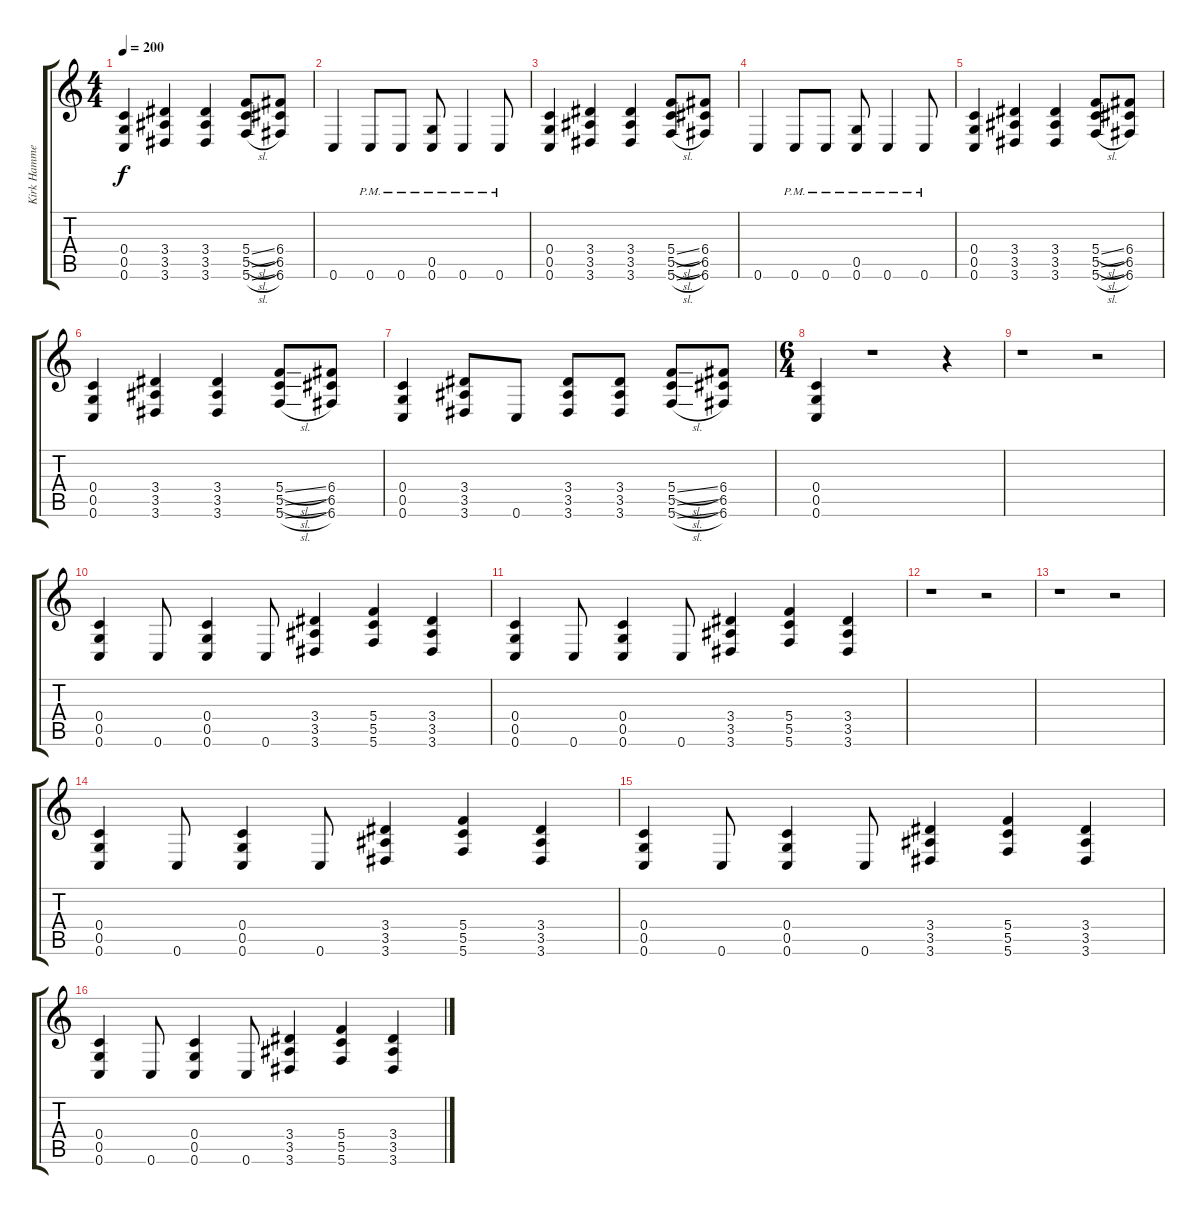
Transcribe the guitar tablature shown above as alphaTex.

\track ("Kirk Hammet" "Kirk Hamme") {instrument distortionguitar}
\staff {score tabs}
\tuning (D4 A3 F3 C3 G2 C2) {hide}
\ts (4 4)
\tempo 200
\clef g2
\ks c
(0.4 0.5 0.6).4{dy f} (3.4 3.5 3.6).4 (3.4 3.5 3.6).4 (5.4{sl} 5.5{sl} 5.6{sl}).8 (6.4 6.5 6.6).8 |
0.6.4 0.6{pm}.8 0.6{pm}.8 (0.5{pm} 0.6).8 0.6{pm}.4 0.6{pm}.8 |
(0.4 0.5 0.6).4 (3.4 3.5 3.6).4 (3.4 3.5 3.6).4 (5.4{sl} 5.5{sl} 5.6{sl}).8 (6.4 6.5 6.6).8 |
0.6.4 0.6{pm}.8 0.6{pm}.8 (0.5{pm} 0.6).8 0.6{pm}.4 0.6{pm}.8 |
(0.4 0.5 0.6).4 (3.4 3.5 3.6).4 (3.4 3.5 3.6).4 (5.4{sl} 5.5{sl} 5.6{sl}).8 (6.4 6.5 6.6).8 |
(0.4 0.5 0.6).4 (3.4 3.5 3.6).4 (3.4 3.5 3.6).4 (5.4{sl} 5.5{sl} 5.6{sl}).8 (6.4 6.5 6.6).8 |
(0.4 0.5 0.6).4 (3.4 3.5 3.6).8 0.6.8 (3.4 3.5 3.6).8 (3.4 3.5 3.6).8 (5.4{sl} 5.5{sl} 5.6{sl}).8 (6.4 6.5 6.6).8 |
\ts (6 4)
(0.4 0.5 0.6).4 r.1 r.4 |
r.1 r.2 |
(0.4 0.5 0.6).4 0.6.8 (0.4 0.5 0.6).4 0.6.8 (3.4 3.5 3.6).4 (5.4 5.5 5.6).4 (3.4 3.5 3.6).4 |
(0.4 0.5 0.6).4 0.6.8 (0.4 0.5 0.6).4 0.6.8 (3.4 3.5 3.6).4 (5.4 5.5 5.6).4 (3.4 3.5 3.6).4 |
r.1 r.2 |
r.1 r.2 |
(0.4 0.5 0.6).4 0.6.8 (0.4 0.5 0.6).4 0.6.8 (3.4 3.5 3.6).4 (5.4 5.5 5.6).4 (3.4 3.5 3.6).4 |
(0.4 0.5 0.6).4 0.6.8 (0.4 0.5 0.6).4 0.6.8 (3.4 3.5 3.6).4 (5.4 5.5 5.6).4 (3.4 3.5 3.6).4 |
(0.4 0.5 0.6).4 0.6.8 (0.4 0.5 0.6).4 0.6.8 (3.4 3.5 3.6).4 (5.4 5.5 5.6).4 (3.4 3.5 3.6).4
